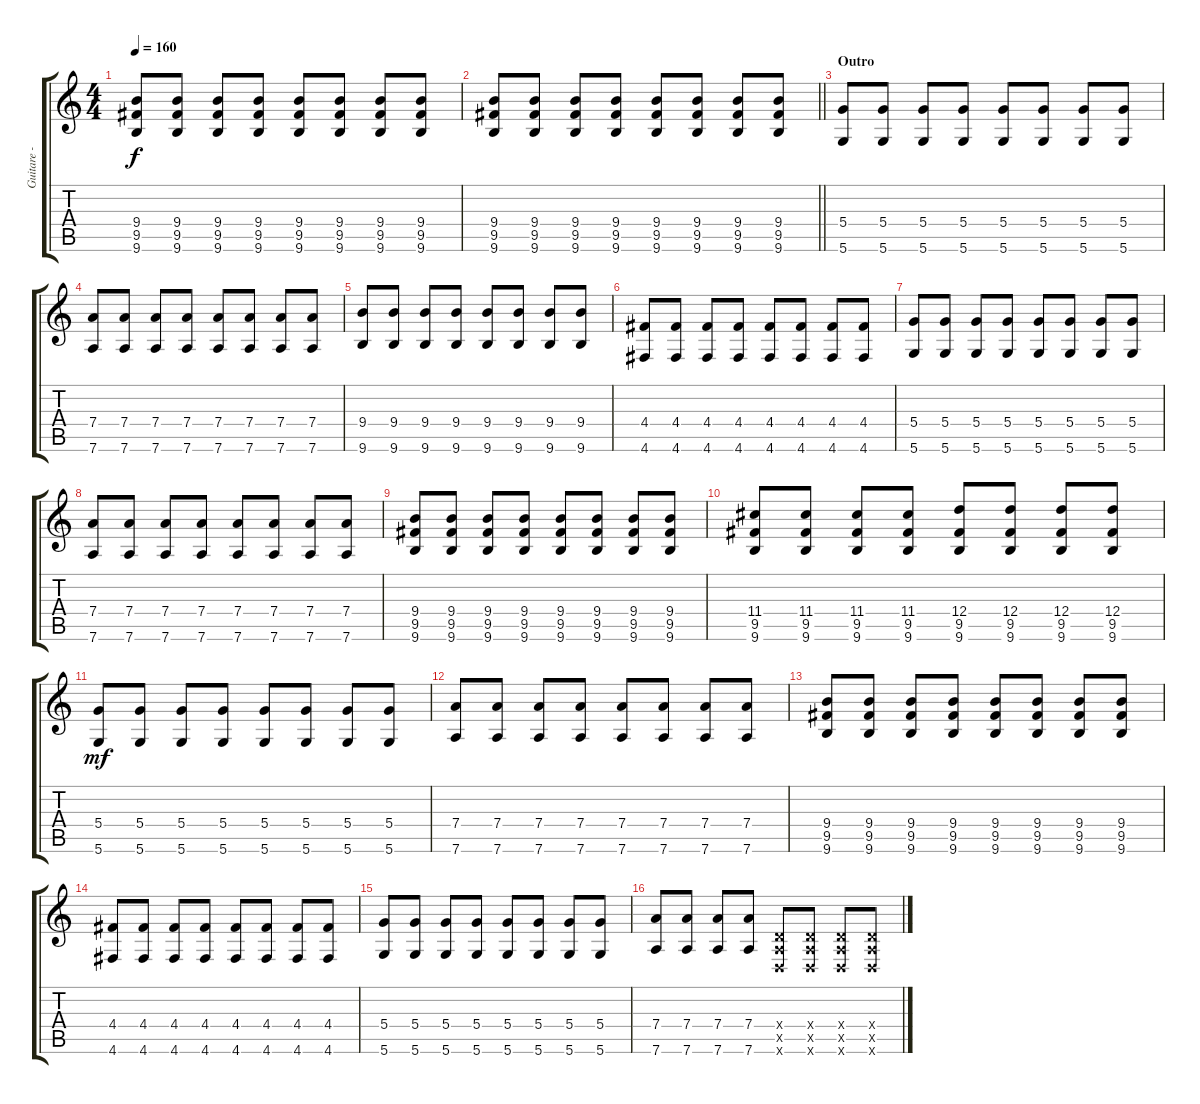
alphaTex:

\track ("Guitare - Jussi" "Guitare - ") {instrument overdrivenguitar}
\staff {score tabs}
\tuning (E4 B3 G3 D3 A2 D2) {hide}
\ts (4 4)
\tempo 160
\clef g2
\ks c
(9.4 9.5 9.6).8{dy f} (9.4 9.5 9.6).8 (9.4 9.5 9.6).8 (9.4 9.5 9.6).8 (9.4 9.5 9.6).8 (9.4 9.5 9.6).8 (9.4 9.5 9.6).8 (9.4 9.5 9.6).8 |
\barLineRight lightlight
(9.4 9.5 9.6).8 (9.4 9.5 9.6).8 (9.4 9.5 9.6).8 (9.4 9.5 9.6).8 (9.4 9.5 9.6).8 (9.4 9.5 9.6).8 (9.4 9.5 9.6).8 (9.4 9.5 9.6).8 |
\section ("" "Outro")
(5.4 5.6).8 (5.4 5.6).8 (5.4 5.6).8 (5.4 5.6).8 (5.4 5.6).8 (5.4 5.6).8 (5.4 5.6).8 (5.4 5.6).8 |
(7.4 7.6).8 (7.4 7.6).8 (7.4 7.6).8 (7.4 7.6).8 (7.4 7.6).8 (7.4 7.6).8 (7.4 7.6).8 (7.4 7.6).8 |
(9.4 9.6).8 (9.4 9.6).8 (9.4 9.6).8 (9.4 9.6).8 (9.4 9.6).8 (9.4 9.6).8 (9.4 9.6).8 (9.4 9.6).8 |
(4.4 4.6).8 (4.4 4.6).8 (4.4 4.6).8 (4.4 4.6).8 (4.4 4.6).8 (4.4 4.6).8 (4.4 4.6).8 (4.4 4.6).8 |
(5.4 5.6).8 (5.4 5.6).8 (5.4 5.6).8 (5.4 5.6).8 (5.4 5.6).8 (5.4 5.6).8 (5.4 5.6).8 (5.4 5.6).8 |
(7.4 7.6).8 (7.4 7.6).8 (7.4 7.6).8 (7.4 7.6).8 (7.4 7.6).8 (7.4 7.6).8 (7.4 7.6).8 (7.4 7.6).8 |
(9.4 9.5 9.6).8 (9.4 9.5 9.6).8 (9.4 9.5 9.6).8 (9.4 9.5 9.6).8 (9.4 9.5 9.6).8 (9.4 9.5 9.6).8 (9.4 9.5 9.6).8 (9.4 9.5 9.6).8 |
(11.4 9.5 9.6).8 (11.4 9.5 9.6).8 (11.4 9.5 9.6).8 (11.4 9.5 9.6).8 (12.4 9.5 9.6).8 (12.4 9.5 9.6).8 (12.4 9.5 9.6).8 (12.4 9.5 9.6).8 |
(5.4 5.6).8{dy mf} (5.4 5.6).8 (5.4 5.6).8 (5.4 5.6).8 (5.4 5.6).8 (5.4 5.6).8 (5.4 5.6).8 (5.4 5.6).8 |
(7.4 7.6).8 (7.4 7.6).8 (7.4 7.6).8 (7.4 7.6).8 (7.4 7.6).8 (7.4 7.6).8 (7.4 7.6).8 (7.4 7.6).8 |
(9.4 9.5 9.6).8 (9.4 9.5 9.6).8 (9.4 9.5 9.6).8 (9.4 9.5 9.6).8 (9.4 9.5 9.6).8 (9.4 9.5 9.6).8 (9.4 9.5 9.6).8 (9.4 9.5 9.6).8 |
(4.4 4.6).8 (4.4 4.6).8 (4.4 4.6).8 (4.4 4.6).8 (4.4 4.6).8 (4.4 4.6).8 (4.4 4.6).8 (4.4 4.6).8 |
(5.4 5.6).8 (5.4 5.6).8 (5.4 5.6).8 (5.4 5.6).8 (5.4 5.6).8 (5.4 5.6).8 (5.4 5.6).8 (5.4 5.6).8 |
(7.4 7.6).8 (7.4 7.6).8 (7.4 7.6).8 (7.4 7.6).8 (0.4{x} 0.5{x} 0.6{x}).8 (0.4{x} 0.5{x} 0.6{x}).8 (0.4{x} 0.5{x} 0.6{x}).8 (0.4{x} 0.5{x} 0.6{x}).8
